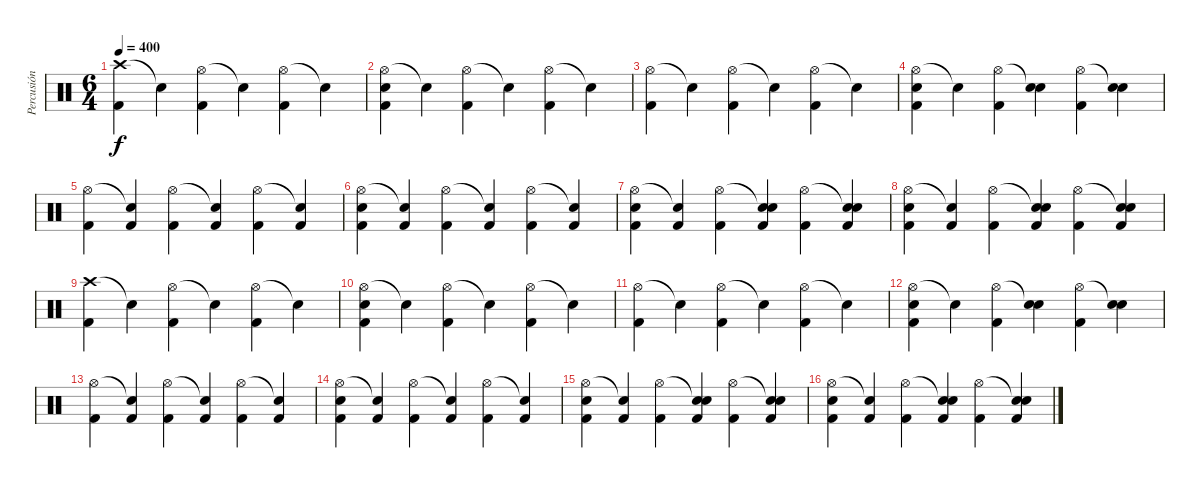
\track ("Percusión" "Percusión") {instrument percussion}
\staff {score}
\articulation defaults
\ts (6 4)
\tempo 400
\clef neutral
\ks c
("Crash high (hit)" "Kick (hit) 2").4{dy f} "Snare (hit)"{t}.4 ("Hi-Hat (open)" "Kick (hit) 2").4 "Snare (hit)"{t}.4 ("Hi-Hat (open)" "Kick (hit) 2").4 "Snare (hit)"{t}.4 |
("Hi-Hat (open)" "Kick (hit) 2" "Snare (hit) 2").4 "Snare (hit)"{t}.4 ("Hi-Hat (open)" "Kick (hit) 2").4 "Snare (hit)"{t}.4 ("Hi-Hat (open)" "Kick (hit) 2").4 "Snare (hit)"{t}.4 |
("Hi-Hat (open)" "Kick (hit) 2").4 "Snare (hit)"{t}.4 ("Hi-Hat (open)" "Kick (hit) 2").4 "Snare (hit)"{t}.4 ("Hi-Hat (open)" "Kick (hit) 2").4 "Snare (hit)"{t}.4 |
("Hi-Hat (open)" "Kick (hit) 2" "Snare (hit) 2").4 "Snare (hit)"{t}.4 ("Hi-Hat (open)" "Kick (hit) 2").4 ("Snare (hit)"{t} "Snare (hit) 2").4 ("Hi-Hat (open)" "Kick (hit) 2").4 ("Snare (hit)"{t} "Snare (hit) 2").4 |
("Hi-Hat (open)" "Kick (hit) 2").4 ("Snare (hit)"{t} "Kick (hit) 2").4 ("Hi-Hat (open)" "Kick (hit) 2").4 ("Snare (hit)"{t} "Kick (hit) 2").4 ("Hi-Hat (open)" "Kick (hit) 2").4 ("Snare (hit)"{t} "Kick (hit) 2").4 |
("Hi-Hat (open)" "Kick (hit) 2" "Snare (hit) 2").4 ("Snare (hit)"{t} "Kick (hit) 2").4 ("Hi-Hat (open)" "Kick (hit) 2").4 ("Snare (hit)"{t} "Kick (hit) 2").4 ("Hi-Hat (open)" "Kick (hit) 2").4 ("Snare (hit)"{t} "Kick (hit) 2").4 |
("Hi-Hat (open)" "Snare (hit) 2" "Kick (hit) 2").4 ("Snare (hit)"{t} "Kick (hit) 2").4 ("Hi-Hat (open)" "Kick (hit) 2").4 ("Snare (hit)"{t} "Snare (hit) 2" "Kick (hit) 2").4 ("Hi-Hat (open)" "Kick (hit) 2").4 ("Snare (hit)"{t} "Snare (hit) 2" "Kick (hit) 2").4 |
("Hi-Hat (open)" "Kick (hit) 2" "Snare (hit) 2").4 ("Snare (hit)"{t} "Kick (hit) 2").4 ("Hi-Hat (open)" "Kick (hit) 2").4 ("Snare (hit)"{t} "Snare (hit) 2" "Kick (hit) 2").4 ("Hi-Hat (open)" "Kick (hit) 2").4 ("Snare (hit)"{t} "Kick (hit) 2" "Snare (hit) 2").4 |
("Crash high (hit)" "Kick (hit) 2").4 "Snare (hit)"{t}.4 ("Hi-Hat (open)" "Kick (hit) 2").4 "Snare (hit)"{t}.4 ("Hi-Hat (open)" "Kick (hit) 2").4 "Snare (hit)"{t}.4 |
("Hi-Hat (open)" "Kick (hit) 2" "Snare (hit) 2").4 "Snare (hit)"{t}.4 ("Hi-Hat (open)" "Kick (hit) 2").4 "Snare (hit)"{t}.4 ("Hi-Hat (open)" "Kick (hit) 2").4 "Snare (hit)"{t}.4 |
("Hi-Hat (open)" "Kick (hit) 2").4 "Snare (hit)"{t}.4 ("Hi-Hat (open)" "Kick (hit) 2").4 "Snare (hit)"{t}.4 ("Hi-Hat (open)" "Kick (hit) 2").4 "Snare (hit)"{t}.4 |
("Hi-Hat (open)" "Kick (hit) 2" "Snare (hit) 2").4 "Snare (hit)"{t}.4 ("Hi-Hat (open)" "Kick (hit) 2").4 ("Snare (hit)"{t} "Snare (hit) 2").4 ("Hi-Hat (open)" "Kick (hit) 2").4 ("Snare (hit)"{t} "Snare (hit) 2").4 |
("Hi-Hat (open)" "Kick (hit) 2").4 ("Snare (hit)"{t} "Kick (hit) 2").4 ("Hi-Hat (open)" "Kick (hit) 2").4 ("Snare (hit)"{t} "Kick (hit) 2").4 ("Hi-Hat (open)" "Kick (hit) 2").4 ("Snare (hit)"{t} "Kick (hit) 2").4 |
("Hi-Hat (open)" "Kick (hit) 2" "Snare (hit) 2").4 ("Snare (hit)"{t} "Kick (hit) 2").4 ("Hi-Hat (open)" "Kick (hit) 2").4 ("Snare (hit)"{t} "Kick (hit) 2").4 ("Hi-Hat (open)" "Kick (hit) 2").4 ("Snare (hit)"{t} "Kick (hit) 2").4 |
("Hi-Hat (open)" "Snare (hit) 2" "Kick (hit) 2").4 ("Snare (hit)"{t} "Kick (hit) 2").4 ("Hi-Hat (open)" "Kick (hit) 2").4 ("Snare (hit)"{t} "Snare (hit) 2" "Kick (hit) 2").4 ("Hi-Hat (open)" "Kick (hit) 2").4 ("Snare (hit)"{t} "Snare (hit) 2" "Kick (hit) 2").4 |
("Hi-Hat (open)" "Kick (hit) 2" "Snare (hit) 2").4 ("Snare (hit)"{t} "Kick (hit) 2").4 ("Hi-Hat (open)" "Kick (hit) 2").4 ("Snare (hit)"{t} "Snare (hit) 2" "Kick (hit) 2").4 ("Hi-Hat (open)" "Kick (hit) 2").4 ("Snare (hit)"{t} "Kick (hit) 2" "Snare (hit) 2").4
